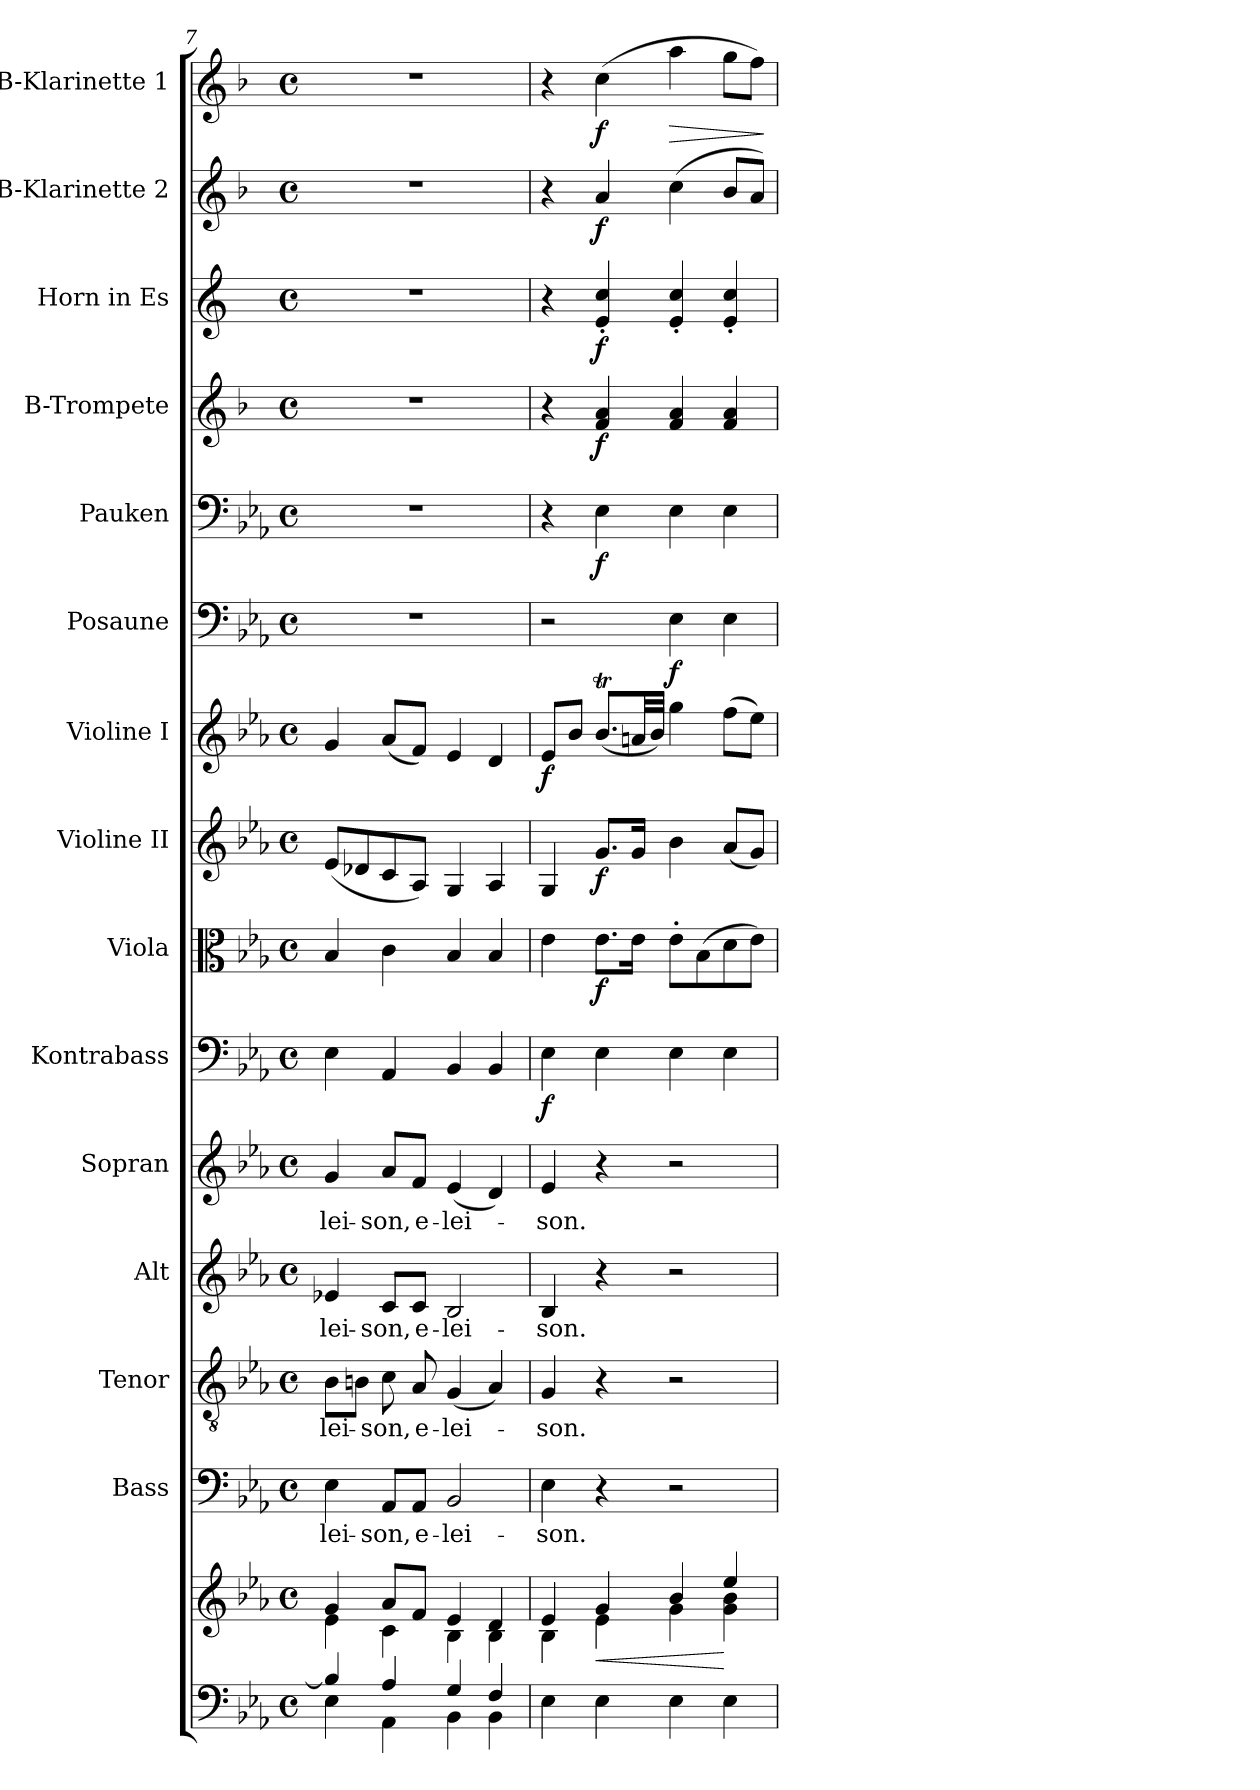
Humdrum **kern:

**kern	**kern	**dynam	**kern	**text	**kern	**text	**kern	**text	**kern	**text	**kern	**dynam	**kern	**dynam	**kern	**dynam	**kern	**dynam	**kern	**dynam	**kern	**dynam	**kern	**dynam	**kern	**dynam	**kern	**dynam	**kern	**dynam
*part15	*part15	*part15	*part14	*part14	*part13	*part13	*part12	*part12	*part11	*part11	*part10	*part10	*part9	*part9	*part8	*part8	*part7	*part7	*part6	*part6	*part5	*part5	*part4	*part4	*part3	*part3	*part2	*part2	*part1	*part1
*staff16	*staff15	*staff15/16	*staff14	*staff14	*staff13	*staff13	*staff12	*staff12	*staff11	*staff11	*staff10	*staff10	*staff9	*staff9	*staff8	*staff8	*staff7	*staff7	*staff6	*staff6	*staff5	*staff5	*staff4	*staff4	*staff3	*staff3	*staff2	*staff2	*staff1	*staff1
*	*	*	*I"Bass	*	*I"Tenor	*	*I"Alt	*	*I"Sopran	*	*I"Kontrabass	*	*I"Viola	*	*I"Violine II	*	*I"Violine I	*	*I"Posaune	*	*I"Pauken	*	*I"B-Trompete	*	*I"Horn in Es	*	*I"B-Klarinette 2	*	*I"B-Klarinette 1	*
*	*	*	*I'B.	*	*I'T.	*	*I'A.	*	*I'S.	*	*I'Kb.	*	*I'Vla.	*	*I'Vl. II	*	*I'Vl. I	*	*I'Pos.	*	*I'Pk.	*	*I'B Trp.	*	*	*	*I'B Kl. 2	*	*I'B Kl. 1	*
!!LO:PB:g=z
*clefF4	*clefG2	*	*clefF4	*	*clefGv2	*	*clefG2	*	*clefG2	*	*clefF4	*	*clefC3	*	*clefG2	*	*clefG2	*	*clefF4	*	*clefF4	*	*clefG2	*	*clefG2	*	*clefG2	*	*clefG2	*
*	*	*	*	*	*	*	*	*	*	*	*ITrd7c12	*	*	*	*	*	*	*	*	*	*	*	*ITrd1c2	*	*ITrd5c9	*	*ITrd1c2	*	*ITrd1c2	*
*k[b-e-a-]	*k[b-e-a-]	*	*k[b-e-a-]	*	*k[b-e-a-]	*	*k[b-e-a-]	*	*k[b-e-a-]	*	*k[b-e-a-]	*	*k[b-e-a-]	*	*k[b-e-a-]	*	*k[b-e-a-]	*	*k[b-e-a-]	*	*k[b-e-a-]	*	*k[b-e-a-]	*	*k[b-e-a-]	*	*k[b-e-a-]	*	*k[b-e-a-]	*
*E-:	*E-:	*	*E-:	*	*E-:	*	*E-:	*	*E-:	*	*E-:	*	*E-:	*	*E-:	*	*E-:	*	*E-:	*	*E-:	*	*E-:	*	*E-:	*	*E-:	*	*E-:	*
*M4/4	*M4/4	*	*M4/4	*	*M4/4	*	*M4/4	*	*M4/4	*	*M4/4	*	*M4/4	*	*M4/4	*	*M4/4	*	*M4/4	*	*M4/4	*	*M4/4	*	*M4/4	*	*M4/4	*	*M4/4	*
*met(c)	*met(c)	*	*met(c)	*	*met(c)	*	*met(c)	*	*met(c)	*	*met(c)	*	*met(c)	*	*met(c)	*	*met(c)	*	*met(c)	*	*met(c)	*	*met(c)	*	*met(c)	*	*met(c)	*	*met(c)	*
=7	=7	=7	=7	=7	=7	=7	=7	=7	=7	=7	=7	=7	=7	=7	=7	=7	=7	=7	=7	=7	=7	=7	=7	=7	=7	=7	=7	=7	=7	=7
*^	*^	*	*	*	*	*	*	*	*	*	*	*	*	*	*	*	*	*	*	*	*	*	*	*	*	*	*	*	*	*
!	!	!	!	!	!	!LO:LY:b	!	!LO:LY:b	!	!LO:LY:b	!	!LO:LY:b	!	!	!	!	!	!	!	!	!	!	!	!	!	!	!	!	!	!	!	!
4B-/]	4E-\	4g/	4e-\	.	4E-\	-lei-	8B-\L	-lei-	4e-X/	-lei-	4g/	-lei-	4EE-\	.	4B-/	.	(<8e-/L	.	4g/	.	1r	.	1r	.	1r	.	1r	.	1r	.	1r	.
.	.	.	.	.	.	.	8Bn\J	.	.	.	.	.	.	.	.	.	8d-X/	.	.	.	.	.	.	.	.	.	.	.	.	.	.	.
!	!	!	!	!	!	!LO:LY:b	!	!LO:LY:b	!	!LO:LY:b	!	!LO:LY:b	!	!	!	!	!	!	!	!	!	!	!	!	!	!	!	!	!	!	!	!
4A-/	4AA-\	8a-/L	4c\	.	8AA-/L	-son,	8c\	-son,	8c/L	-son,	8a-/L	-son,	4AAA-/	.	4c\	.	8c/	.	(<8a-/L	.	.	.	.	.	.	.	.	.	.	.	.	.
!	!	!	!	!	!	!LO:LY:b	!	!LO:LY:b	!	!LO:LY:b	!	!LO:LY:b	!	!	!	!	!	!	!	!	!	!	!	!	!	!	!	!	!	!	!	!
.	.	8f/J	.	.	8AA-/J	e-	8A-/	e-	8c/J	e-	8f/J	e-	.	.	.	.	8A-/J)	.	8f/J)	.	.	.	.	.	.	.	.	.	.	.	.	.
!	!	!	!	!	!	!LO:LY:b	!	!LO:LY:b	!	!LO:LY:b	!	!LO:LY:b	!	!	!	!	!	!	!	!	!	!	!	!	!	!	!	!	!	!	!	!
4G/	4BB-\	4e-/	4B-\	.	2BB-/	-lei-	(<4G/	-lei-	2B-/	-lei-	(<4e-/	-lei-	4BBB-/	.	4B-/	.	4G/	.	4e-/	.	.	.	.	.	.	.	.	.	.	.	.	.
4F/	4BB-\	4d/	4B-\	.	.	.	4A-/)	.	.	.	4d/)	.	4BBB-/	.	4B-/	.	4A-/	.	4d/	.	.	.	.	.	.	.	.	.	.	.	.	.
=8	=8	=8	=8	=8	=8	=8	=8	=8	=8	=8	=8	=8	=8	=8	=8	=8	=8	=8	=8	=8	=8	=8	=8	=8	=8	=8	=8	=8	=8	=8	=8	=8
!	!	!	!	!	!	!LO:LY:b	!	!LO:LY:b	!	!LO:LY:b	!	!LO:LY:b	!	!LO:DY:b	!	!	!	!	!	!LO:DY:b	!	!	!	!	!	!	!	!	!	!	!	!
*v	*v	*	*	*	*	*	*	*	*	*	*	*	*	*	*	*	*	*	*	*	*	*	*	*	*	*	*	*	*	*	*	*
4E-\	4e-/	4B-\	.	4E-\	-son.	4G/	-son.	4B-/	-son.	4e-/	-son.	4EE-\	f	4e-\	.	4G/	.	8e-/L	f	2r	.	4r	.	4r	.	4r	.	4r	.	4r	.
.	.	.	.	.	.	.	.	.	.	.	.	.	.	.	.	.	.	8b-/J	.	.	.	.	.	.	.	.	.	.	.	.	.
!	!	!	!LO:HP:b	!	!	!	!	!	!	!	!	!	!	!	!LO:DY:b	!	!LO:DY:b	!	!	!	!	!	!LO:DY:b	!	!LO:DY:b	!	!LO:DY:b	!	!LO:DY:b	!	!LO:DY:b
4E-\	4g/	4e-\	<	4r	.	4r	.	4r	.	4r	.	4EE-\	.	8.e-\L	f	8.g/L	f	(<8.b-T/L	.	.	.	4E-\	f	4e-/ 4g/	f	4G/'< 4e-/'<	f	4g/	f	(>4b-\	f
.	.	.	.	.	.	.	.	.	.	.	.	.	.	16e-\Jk	.	16g/Jk	.	32an/LL	.	.	.	.	.	.	.	.	.	.	.	.	.
.	.	.	.	.	.	.	.	.	.	.	.	.	.	.	.	.	.	32b-/JJJ)	.	.	.	.	.	.	.	.	.	.	.	.	.
!	!	!	!	!	!	!	!	!	!	!	!	!	!	!	!	!	!	!	!	!	!LO:DY:b	!	!	!	!	!	!	!	!	!	!LO:HP:b
4E-\	4b-/	4g\	.	2r	.	2r	.	2r	.	2r	.	4EE-\	.	8e-'>\L	.	4b-\	.	4gg\	.	4E-\	f	4E-\	.	4e-/ 4g/	.	4G/'< 4e-/'<	.	(>4b-\	.	4gg\	>
.	.	.	.	.	.	.	.	.	.	.	.	.	.	(>8B-\	.	.	.	.	.	.	.	.	.	.	.	.	.	.	.	.	.
4E-\	4ee-/	4g\ 4b-\	[	.	.	.	.	.	.	.	.	4EE-\	.	8d\	.	(<8a-/L	.	(>8ff\L	.	4E-\	.	4E-\	.	4e-/ 4g/	.	4G/'< 4e-/'<	.	8a-/L	.	8ff\L	.
.	.	.	.	.	.	.	.	.	.	.	.	.	.	8e-\J)	.	8g/J)	.	8ee-\J)	.	.	.	.	.	.	.	.	.	8g/J)	.	8ee-\J)	.
*	*v	*v	*	*	*	*	*	*	*	*	*	*	*	*	*	*	*	*	*	*	*	*	*	*	*	*	*	*	*	*	*
.	.	.	.	.	.	.	.	.	.	.	.	.	.	.	.	.	.	.	.	.	.	.	.	.	.	.	.	.	.	]
=	=	=	=	=	=	=	=	=	=	=	=	=	=	=	=	=	=	=	=	=	=	=	=	=	=	=	=	=	=	=
*-	*-	*-	*-	*-	*-	*-	*-	*-	*-	*-	*-	*-	*-	*-	*-	*-	*-	*-	*-	*-	*-	*-	*-	*-	*-	*-	*-	*-	*-	*-
